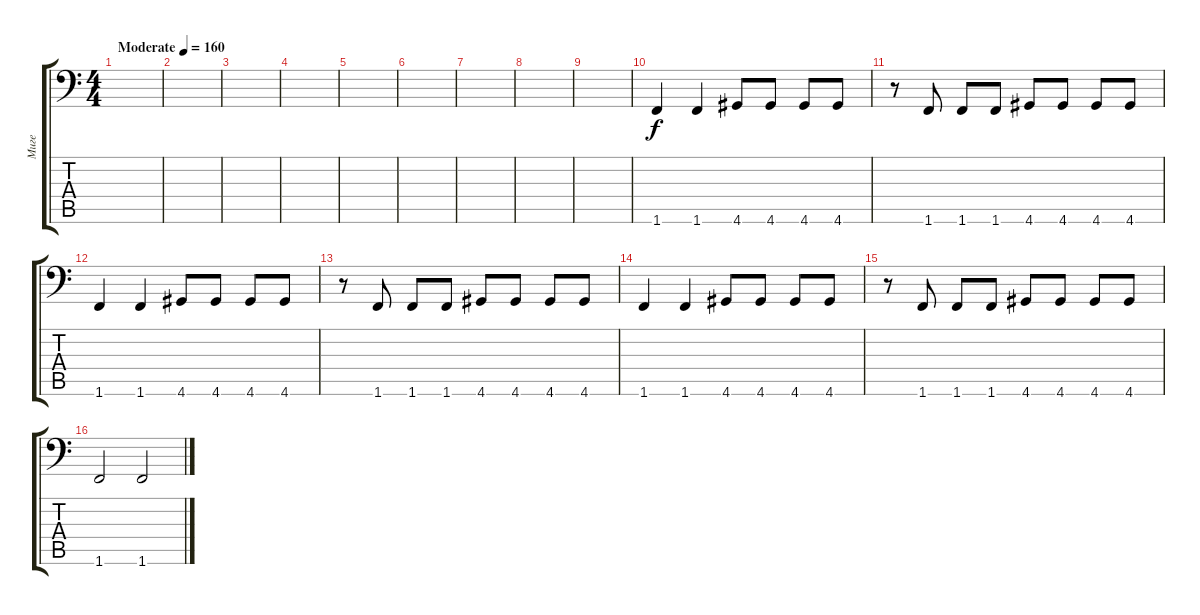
\track ("Миге" "Миге") {instrument electricbassfinger}
\staff {score tabs}
\tuning (E3 B2 G2 D2 A1 E1) {hide}
\ts (4 4)
\tempo (160 "Moderate")
\clef f4
\ks c
|
|
|
|
|
|
|
|
|
1.6.4 1.6.4 4.6.8 4.6.8 4.6.8 4.6.8 |
r.8 1.6.8 1.6.8 1.6.8 4.6.8 4.6.8 4.6.8 4.6.8 |
1.6.4 1.6.4 4.6.8 4.6.8 4.6.8 4.6.8 |
r.8 1.6.8 1.6.8 1.6.8 4.6.8 4.6.8 4.6.8 4.6.8 |
1.6.4 1.6.4 4.6.8 4.6.8 4.6.8 4.6.8 |
r.8 1.6.8 1.6.8 1.6.8 4.6.8 4.6.8 4.6.8 4.6.8 |
1.6.2 1.6.2
